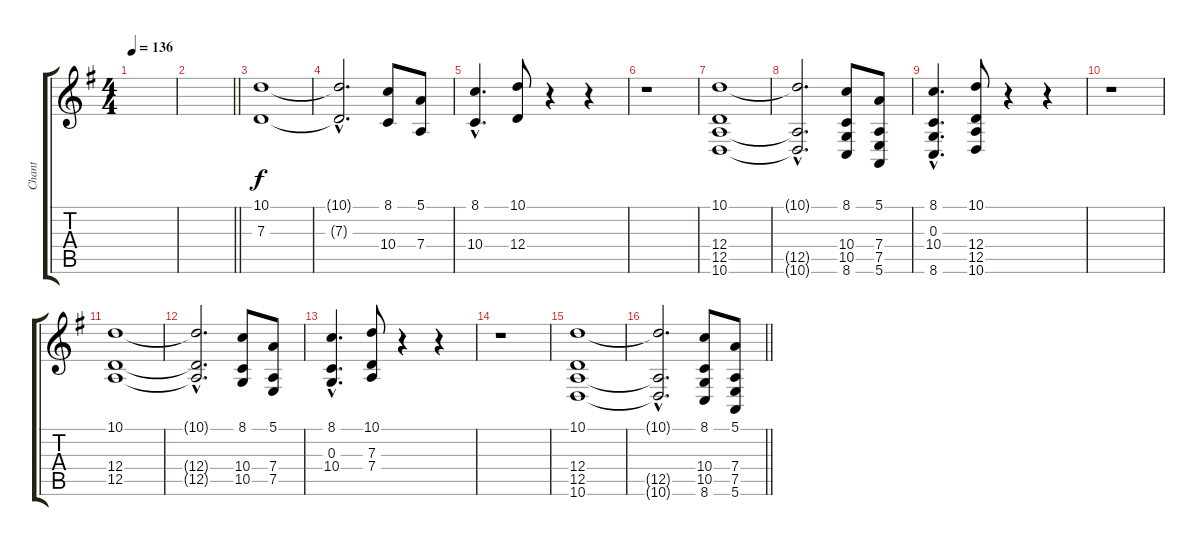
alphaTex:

\track ("Chant" "Chant") {instrument lead6voice}
\staff {score tabs}
\tuning (E4 B3 G3 D3 A2 E2) {hide}
\ts (4 4)
\tempo 136
\clef g2
\ks g
|
\barLineRight lightlight
|
(10.1 7.3).1 |
(10.1{hac t} 7.3{hac t}).2{d} (8.1 10.4).8 (5.1 7.4).8 |
(8.1{hac} 10.4{hac}).4{d} (10.1 12.4).8 r.4 r.4 |
r.1 |
(10.1 12.4 12.5 10.6).1 |
(10.1{hac t} 12.5{hac t} 10.6{hac t}).2{d} (8.1 10.4 10.5 8.6).8 (5.1 7.4 7.5 5.6).8 |
(8.1{hac} 0.3{hac} 10.4{hac} 8.6{hac}).4{d} (10.1 12.4 12.5 10.6).8 r.4 r.4 |
r.1 |
(10.1 12.4 12.5).1 |
(10.1{hac t} 12.4{hac t} 12.5{hac t}).2{d} (8.1 10.4 10.5).8 (5.1 7.4 7.5).8 |
(8.1{hac} 0.3{hac} 10.4{hac}).4{d} (10.1 7.3 7.4).8 r.4 r.4 |
r.1 |
(10.1 12.4 12.5 10.6).1 |
\barLineRight lightlight
(10.1{hac t} 12.5{hac t} 10.6{hac t}).2{d} (8.1 10.4 10.5 8.6).8 (5.1 7.4 7.5 5.6).8
